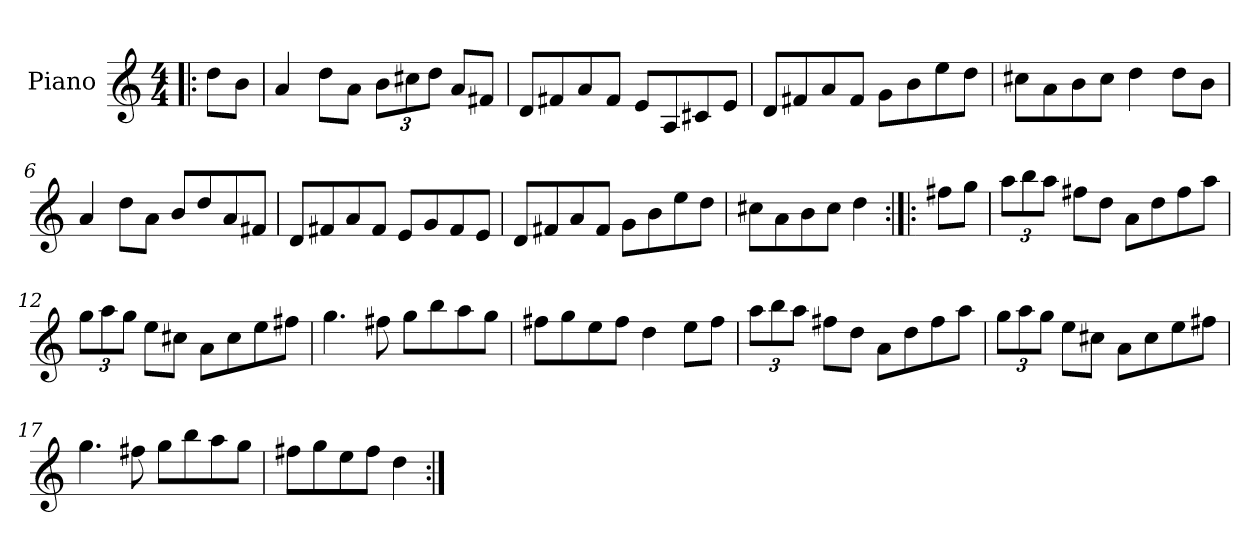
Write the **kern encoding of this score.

**kern
*part1
*staff1
*I"Piano
*I'Pno
*clefG2
*k[]
*M4/4
=1!|:
8dd\L
8b\J
=2
4a/
8dd\L
8a\J
12b\L
12cc#\
12dd\J
8a/L
8f#/J
=3
8d/L
8f#/
8a/
8f#/J
8e/L
8A/
8c#/
8e/J
=4
8d/L
8f#/
8a/
8f#/J
8g\L
8b\
8ee\
8dd\J
=5
8cc#\L
8a\
8b\
8cc#\J
4dd\
8dd\L
8b\J
=6
4a/
8dd\L
8a\J
8b/L
8dd/
8a/
8f#/J
=7
8d/L
8f#/
8a/
8f#/J
8e/L
8g/
8f#/
8e/J
=8
8d/L
8f#/
8a/
8f#/J
8g\L
8b\
8ee\
8dd\J
=9
8cc#\L
8a\
8b\
8cc#\J
4dd\
=10:|!|:
8ff#\L
8gg\J
=11
12aa\L
12bb\
12aa\J
8ff#\L
8dd\J
8a\L
8dd\
8ff#\
8aa\J
=12
12gg\L
12aa\
12gg\J
8ee\L
8cc#\J
8a\L
8cc#\
8ee\
8ff#\J
=13
4.gg\
8ff#\
8gg\L
8bb\
8aa\
8gg\J
=14
8ff#\L
8gg\
8ee\
8ff#\J
4dd\
8ee\L
8ff#\J
=15
12aa\L
12bb\
12aa\J
8ff#\L
8dd\J
8a\L
8dd\
8ff#\
8aa\J
=16
12gg\L
12aa\
12gg\J
8ee\L
8cc#\J
8a\L
8cc#\
8ee\
8ff#\J
=17
4.gg\
8ff#\
8gg\L
8bb\
8aa\
8gg\J
=18
8ff#\L
8gg\
8ee\
8ff#\J
4dd\
=:|!
*-
